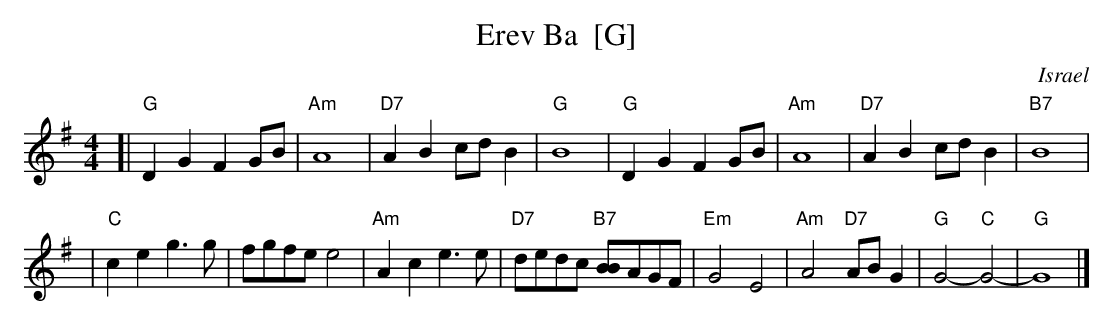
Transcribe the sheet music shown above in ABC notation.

X:1
T: Erev Ba  [G]
O: Israel
M: 4/4
L: 1/8
K: G
[|"G"D2G2 F2GB | "Am"A8 | "D7"A2B2 cdB2 | "G"B8 \
| "G"D2G2 F2GB | "Am"A8 | "D7"A2B2 cdB2 | "B7"B8 |
| "C"c2e2 g3g | fgfe e4 | "Am"A2c2 e3e | "D7"dedc "B7"[BB]AGF \
| "Em"G4 E4 | "Am"A4 "D7"ABG2 | "G"G4- "C"G4- | "G"G8 |]
